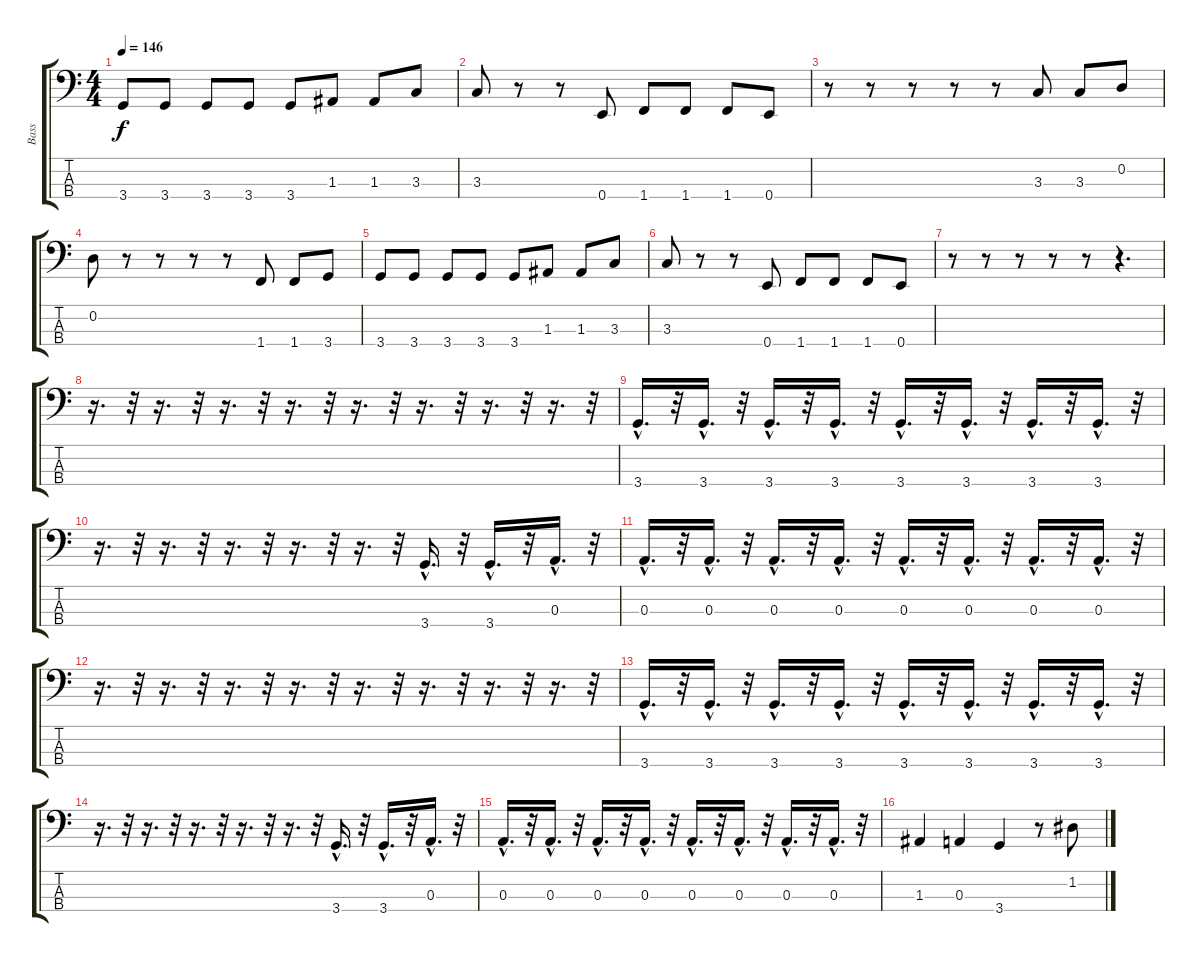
\track ("Bass" "Bass") {instrument electricbasspick}
\staff {score tabs}
\tuning (G2 D2 A1 E1) {hide}
\ts (4 4)
\tempo 146
\clef f4
\ks c
3.4.8{dy f} 3.4.8 3.4.8 3.4.8 3.4.8 1.3.8 1.3.8 3.3.8 |
3.3.8 r.8 r.8 0.4.8 1.4.8 1.4.8 1.4.8 0.4.8 |
r.8 r.8 r.8 r.8 r.8 3.3.8 3.3.8 0.2.8 |
0.2.8 r.8 r.8 r.8 r.8 1.4.8 1.4.8 3.4.8 |
3.4.8 3.4.8 3.4.8 3.4.8 3.4.8 1.3.8 1.3.8 3.3.8 |
3.3.8 r.8 r.8 0.4.8 1.4.8 1.4.8 1.4.8 0.4.8 |
r.8 r.8 r.8 r.8 r.8 r.4{d} |
r.16{d} r.32 r.16{d} r.32 r.16{d} r.32 r.16{d} r.32 r.16{d} r.32 r.16{d} r.32 r.16{d} r.32 r.16{d} r.32 |
3.4{hac}.16{d} r.32 3.4{hac}.16{d} r.32 3.4{hac}.16{d} r.32 3.4{hac}.16{d} r.32 3.4{hac}.16{d} r.32 3.4{hac}.16{d} r.32 3.4{hac}.16{d} r.32 3.4{hac}.16{d} r.32 |
r.16{d} r.32 r.16{d} r.32 r.16{d} r.32 r.16{d} r.32 r.16{d} r.32 3.4{hac}.16{d} r.32 3.4{hac}.16{d} r.32 0.3{hac}.16{d} r.32 |
0.3{hac}.16{d} r.32 0.3{hac}.16{d} r.32 0.3{hac}.16{d} r.32 0.3{hac}.16{d} r.32 0.3{hac}.16{d} r.32 0.3{hac}.16{d} r.32 0.3{hac}.16{d} r.32 0.3{hac}.16{d} r.32 |
r.16{d} r.32 r.16{d} r.32 r.16{d} r.32 r.16{d} r.32 r.16{d} r.32 r.16{d} r.32 r.16{d} r.32 r.16{d} r.32 |
3.4{hac}.16{d} r.32 3.4{hac}.16{d} r.32 3.4{hac}.16{d} r.32 3.4{hac}.16{d} r.32 3.4{hac}.16{d} r.32 3.4{hac}.16{d} r.32 3.4{hac}.16{d} r.32 3.4{hac}.16{d} r.32 |
r.16{d} r.32 r.16{d} r.32 r.16{d} r.32 r.16{d} r.32 r.16{d} r.32 3.4{hac}.16{d} r.32 3.4{hac}.16{d} r.32 0.3{hac}.16{d} r.32 |
0.3{hac}.16{d} r.32 0.3{hac}.16{d} r.32 0.3{hac}.16{d} r.32 0.3{hac}.16{d} r.32 0.3{hac}.16{d} r.32 0.3{hac}.16{d} r.32 0.3{hac}.16{d} r.32 0.3{hac}.16{d} r.32 |
1.3.4 0.3.4 3.4.4 r.8 1.2.8
